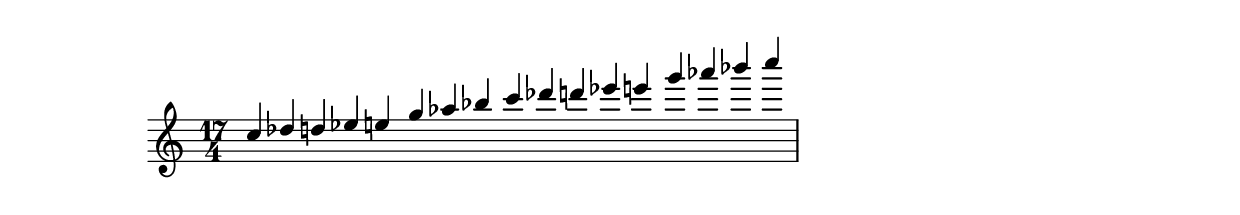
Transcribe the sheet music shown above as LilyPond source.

\version "2.18.2" \score { \new Staff << \new Voice { \set midiInstrument = #"piano" \voiceOne
 \key c \major \time 17/4
\override Voice.TextScript.font-size = #-4
 { c'' des'' d'' ees'' e'' g'' aes'' bes'' c''' des''' d''' ees''' e''' g''' aes''' bes''' c''''  } 
 } >> \layout { } \midi { \context { \Staff \remove "Staff_performer" }
\context { \Voice \consists "Staff_performer" } \tempo 2 = 60 } }
\paper{oddHeaderMarkup = ##f oddFooterMarkup = ##f}
